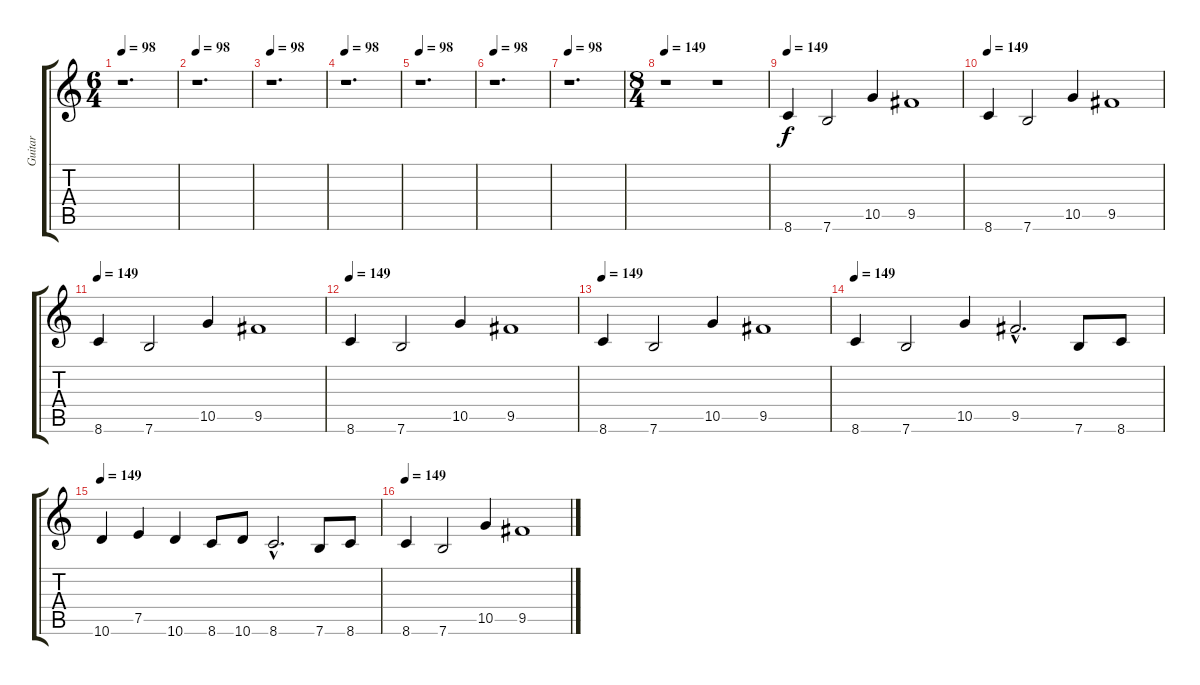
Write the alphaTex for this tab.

\track ("Guitar" "Guitar") {instrument distortionguitar}
\staff {score tabs}
\tuning (E4 B3 G3 D3 A2 E2) {hide}
\ts (6 4)
\tempo 98
\clef g2
\ks c
r.1{d dy f} |
\tempo 98
r.1{d} |
\tempo 98
r.1{d} |
\tempo 98
r.1{d} |
\tempo 98
r.1{d} |
\tempo 98
r.1{d} |
\tempo 98
r.1{d} |
\ts (8 4)
\tempo 149
r.1 r.1 |
\tempo 149
8.6.4 7.6.2 10.5.4 9.5.1 |
\tempo 149
8.6.4 7.6.2 10.5.4 9.5.1 |
\tempo 149
8.6.4 7.6.2 10.5.4 9.5.1 |
\tempo 149
8.6.4 7.6.2 10.5.4 9.5.1 |
\tempo 149
8.6.4 7.6.2 10.5.4 9.5.1 |
\tempo 149
8.6.4 7.6.2 10.5.4 9.5{hac}.2{d} 7.6.8 8.6.8 |
\tempo 149
10.6.4 7.5.4 10.6.4 8.6.8 10.6.8 8.6{hac}.2{d} 7.6.8 8.6.8 |
\tempo 149
8.6.4 7.6.2 10.5.4 9.5.1
